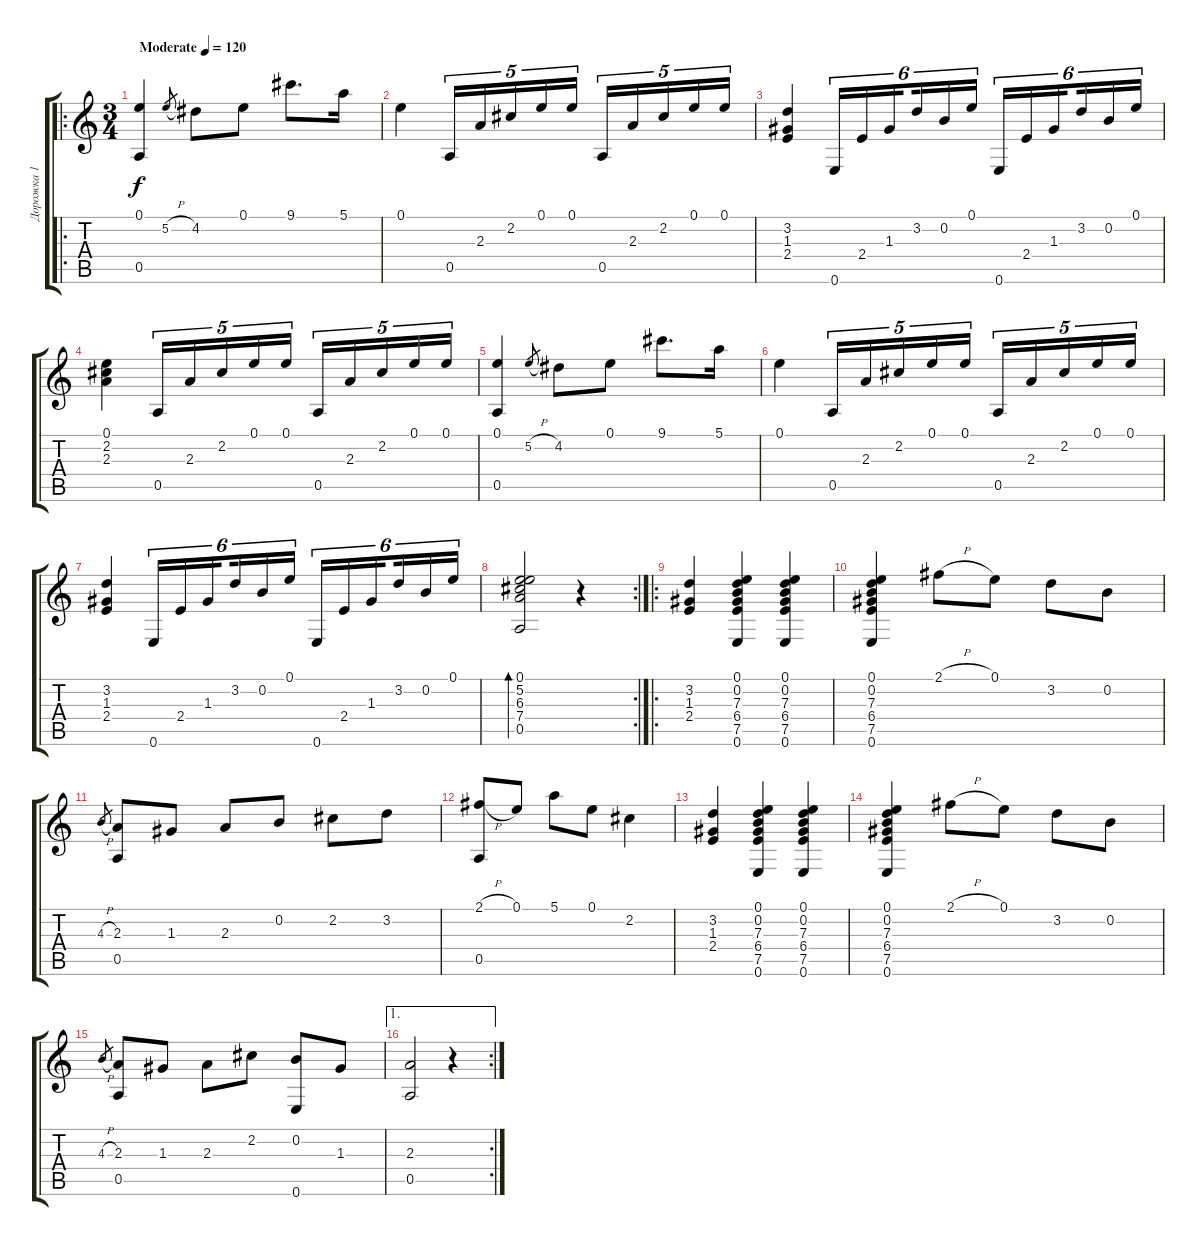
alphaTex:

\track ("Дорожка 1" "Дорожка 1") {instrument acousticguitarnylon}
\staff {score tabs}
\tuning (E4 B3 G3 D3 A2 E2) {hide}
\ro
\ts (3 4)
\tempo (120 "Moderate")
\clef g2
\ks c
(0.1 0.5).4{dy f instrument acousticguitarnylon} 5.2{h}.8{gr} 4.2.8 0.1.8 9.1.8{d} 5.1.16 |
0.1.4 0.5.16{tu (5 4)} 2.3.16{tu (5 4)} 2.2.16{tu (5 4)} 0.1.16{tu (5 4)} 0.1.16{tu (5 4)} 0.5.16{tu (5 4)} 2.3.16{tu (5 4)} 2.2.16{tu (5 4)} 0.1.16{tu (5 4)} 0.1.16{tu (5 4)} |
(3.2 1.3 2.4).4 0.6.16{tu (6 4)} 2.4.16{tu (6 4)} 1.3.16{tu (6 4) beam splitsecondary} 3.2.16{tu (6 4)} 0.2.16{tu (6 4)} 0.1.16{tu (6 4)} 0.6.16{tu (6 4)} 2.4.16{tu (6 4)} 1.3.16{tu (6 4) beam splitsecondary} 3.2.16{tu (6 4)} 0.2.16{tu (6 4)} 0.1.16{tu (6 4)} |
(0.1 2.2 2.3).4 0.5.16{tu (5 4)} 2.3.16{tu (5 4)} 2.2.16{tu (5 4)} 0.1.16{tu (5 4)} 0.1.16{tu (5 4)} 0.5.16{tu (5 4)} 2.3.16{tu (5 4)} 2.2.16{tu (5 4)} 0.1.16{tu (5 4)} 0.1.16{tu (5 4)} |
(0.1 0.5).4 5.2{h}.8{gr} 4.2.8 0.1.8 9.1.8{d} 5.1.16 |
0.1.4 0.5.16{tu (5 4)} 2.3.16{tu (5 4)} 2.2.16{tu (5 4)} 0.1.16{tu (5 4)} 0.1.16{tu (5 4)} 0.5.16{tu (5 4)} 2.3.16{tu (5 4)} 2.2.16{tu (5 4)} 0.1.16{tu (5 4)} 0.1.16{tu (5 4)} |
(3.2 1.3 2.4).4 0.6.16{tu (6 4)} 2.4.16{tu (6 4)} 1.3.16{tu (6 4) beam splitsecondary} 3.2.16{tu (6 4)} 0.2.16{tu (6 4)} 0.1.16{tu (6 4)} 0.6.16{tu (6 4)} 2.4.16{tu (6 4)} 1.3.16{tu (6 4) beam splitsecondary} 3.2.16{tu (6 4)} 0.2.16{tu (6 4)} 0.1.16{tu (6 4)} |
\rc 2
(0.1 5.2 6.3 7.4 0.5).2{bd 60} r.4 |
\ro
(3.2 1.3 2.4).4 (0.1 0.2 7.3 6.4 7.5 0.6).4 (0.1 0.2 7.3 6.4 7.5 0.6).4 |
(0.1 0.2 7.3 6.4 7.5 0.6).4 2.1{h}.8 0.1.8 3.2.8 0.2.8 |
4.3{h}.8{gr} (2.3 0.5).8 1.3.8 2.3.8 0.2.8 2.2.8 3.2.8 |
(2.1{h} 0.5).8 0.1.8 5.1.8 0.1.8 2.2.4 |
(3.2 1.3 2.4).4 (0.1 0.2 7.3 6.4 7.5 0.6).4 (0.1 0.2 7.3 6.4 7.5 0.6).4 |
(0.1 0.2 7.3 6.4 7.5 0.6).4 2.1{h}.8 0.1.8 3.2.8 0.2.8 |
4.3{h}.8{gr} (2.3 0.5).8 1.3.8 2.3.8 2.2.8 (0.2 0.6).8 1.3.8 |
\ae 1
\rc 2
(2.3 0.5).2 r.4
